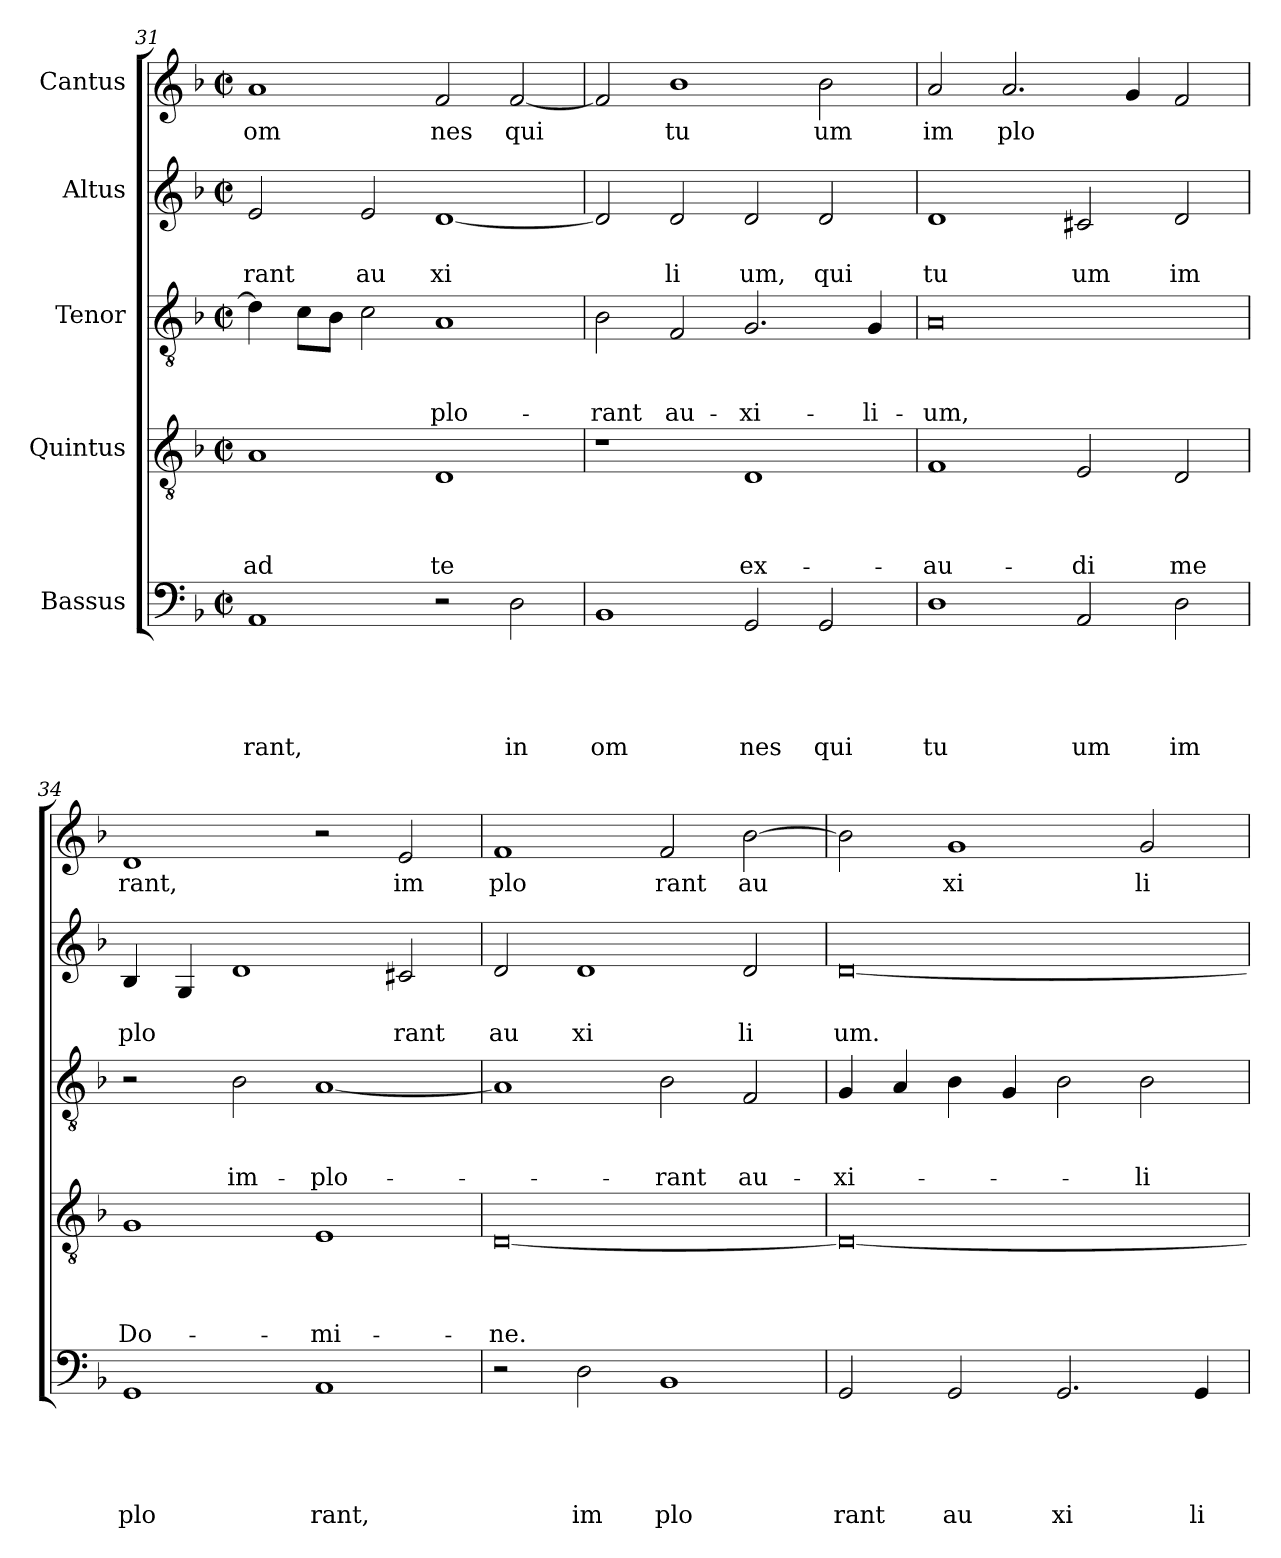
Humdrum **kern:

**kern	**text	**text	**text	**text	**text	**kern	**text	**text	**text	**text	**kern	**text	**text	**text	**kern	**text	**text	**kern	**text
*part5	*part5	*part5	*part5	*part5	*part5	*part4	*part4	*part4	*part4	*part4	*part3	*part3	*part3	*part3	*part2	*part2	*part2	*part1	*part1
*staff5	*staff5	*staff5	*staff5	*staff5	*staff5	*staff4	*staff4	*staff4	*staff4	*staff4	*staff3	*staff3	*staff3	*staff3	*staff2	*staff2	*staff2	*staff1	*staff1
*I"Bassus	*	*	*	*	*	*I"Quintus	*	*	*	*	*I"Tenor	*	*	*	*I"Altus	*	*	*I"Cantus	*
*clefF4	*	*	*	*	*	*clefGv2	*	*	*	*	*clefGv2	*	*	*	*clefG2	*	*	*clefG2	*
*k[b-]	*	*	*	*	*	*k[b-]	*	*	*	*	*k[b-]	*	*	*	*k[b-]	*	*	*k[b-]	*
*F:	*	*	*	*	*	*F:	*	*	*	*	*F:	*	*	*	*F:	*	*	*F:	*
*M2/2	*	*	*	*	*	*M2/2	*	*	*	*	*M2/2	*	*	*	*M2/2	*	*	*M2/2	*
*met(c|)	*	*	*	*	*	*met(c|)	*	*	*	*	*met(c|)	*	*	*	*met(c|)	*	*	*met(c|)	*
=31	=31	=31	=31	=31	=31	=31	=31	=31	=31	=31	=31	=31	=31	=31	=31	=31	=31	=31	=31
!	!	!	!	!	!LO:LY:b	!	!	!	!	!LO:LY:b	!	!	!	!	!	!	!LO:LY:b	!	!LO:LY:b
1AA	.	.	.	.	rant,	1A	.	.	.	ad	4d\]	.	.	.	2e/	.	rant	1a	om
.	.	.	.	.	.	.	.	.	.	.	8c\L	.	.	.	.	.	.	.	.
.	.	.	.	.	.	.	.	.	.	.	8B-\J	.	.	.	.	.	.	.	.
!	!	!	!	!	!	!	!	!	!	!	!	!	!	!	!	!	!LO:LY:b	!	!
.	.	.	.	.	.	.	.	.	.	.	2c\	.	.	.	2e/	.	au	.	.
!	!	!	!	!	!	!	!	!	!	!LO:LY:b	!	!	!	!LO:LY:b	!	!	!LO:LY:b	!	!LO:LY:b
2r	.	.	.	.	.	1D	.	.	.	te	1A	.	.	-plo-	[>1d	.	xi	2f/	nes
!	!	!	!	!	!LO:LY:b	!	!	!	!	!	!	!	!	!	!	!	!	!	!LO:LY:b
2D\	.	.	.	.	in	.	.	.	.	.	.	.	.	.	.	.	.	[>2f/	qui
!!LO:PB:g=z
=32	=32	=32	=32	=32	=32	=32	=32	=32	=32	=32	=32	=32	=32	=32	=32	=32	=32	=32	=32
!	!	!	!	!	!LO:LY:b	!	!	!	!	!	!	!	!	!LO:LY:b	!	!	!	!	!
1BB-	.	.	.	.	om	1r	.	.	.	.	2B-\	.	.	-rant	2d/]	.	.	2f/]	.
!	!	!	!	!	!	!	!	!	!	!	!	!	!	!LO:LY:b	!	!	!LO:LY:b	!	!LO:LY:b
.	.	.	.	.	.	.	.	.	.	.	2F/	.	.	au-	2d/	.	li	1b-	tu
!	!	!	!	!	!LO:LY:b	!	!	!	!	!LO:LY:b	!	!	!	!LO:LY:b	!	!	!LO:LY:b	!	!
2GG/	.	.	.	.	nes	1D	.	.	.	ex-	2.G/	.	.	-xi-	2d/	.	um,	.	.
!	!	!	!	!	!LO:LY:b	!	!	!	!	!	!	!	!	!	!	!	!LO:LY:b	!	!LO:LY:b
2GG/	.	.	.	.	qui	.	.	.	.	.	.	.	.	.	2d/	.	qui	2b-\	um
!	!	!	!	!	!	!	!	!	!	!	!	!	!	!LO:LY:b	!	!	!	!	!
.	.	.	.	.	.	.	.	.	.	.	4G/	.	.	-li-	.	.	.	.	.
=33	=33	=33	=33	=33	=33	=33	=33	=33	=33	=33	=33	=33	=33	=33	=33	=33	=33	=33	=33
!	!	!	!	!	!LO:LY:b	!	!	!	!	!LO:LY:b	!	!	!	!LO:LY:b	!	!	!LO:LY:b	!	!LO:LY:b
1D	.	.	.	.	tu	1F	.	.	.	-au-	0A	.	.	-um,	1d	.	tu	2a/	im
!	!	!	!	!	!	!	!	!	!	!	!	!	!	!	!	!	!	!	!LO:LY:b
.	.	.	.	.	.	.	.	.	.	.	.	.	.	.	.	.	.	2.a/	plo
!	!	!	!	!	!LO:LY:b	!	!	!	!	!LO:LY:b	!	!	!	!	!	!	!LO:LY:b	!	!
2AA/	.	.	.	.	um	2E/	.	.	.	-di	.	.	.	.	2c#X/	.	um	.	.
.	.	.	.	.	.	.	.	.	.	.	.	.	.	.	.	.	.	4g/	.
!	!	!	!	!	!LO:LY:b	!	!	!	!	!LO:LY:b	!	!	!	!	!	!	!LO:LY:b	!	!
2D\	.	.	.	.	im	2D/	.	.	.	me	.	.	.	.	2d/	.	im	2f/	.
=34	=34	=34	=34	=34	=34	=34	=34	=34	=34	=34	=34	=34	=34	=34	=34	=34	=34	=34	=34
!	!	!	!	!	!LO:LY:b	!	!	!	!	!LO:LY:b	!	!	!	!	!	!	!LO:LY:b	!	!LO:LY:b
1GG	.	.	.	.	plo	1G	.	.	.	Do-	2r	.	.	.	4B-/	.	plo	1d	rant,
.	.	.	.	.	.	.	.	.	.	.	.	.	.	.	4G/	.	.	.	.
!	!	!	!	!	!	!	!	!	!	!	!	!	!	!LO:LY:b	!	!	!	!	!
.	.	.	.	.	.	.	.	.	.	.	2B-\	.	.	im-	1d	.	.	.	.
!	!	!	!	!	!LO:LY:b	!	!	!	!	!LO:LY:b	!	!	!	!LO:LY:b	!	!	!	!	!
1AA	.	.	.	.	rant,	1E	.	.	.	-mi-	[<1A	.	.	-plo-	.	.	.	2r	.
!	!	!	!	!	!	!	!	!	!	!	!	!	!	!	!	!	!LO:LY:b	!	!LO:LY:b
.	.	.	.	.	.	.	.	.	.	.	.	.	.	.	2c#X/	.	rant	2e/	im
=35	=35	=35	=35	=35	=35	=35	=35	=35	=35	=35	=35	=35	=35	=35	=35	=35	=35	=35	=35
!	!	!	!	!	!	!	!	!	!	!LO:LY:b	!	!	!	!	!	!	!LO:LY:b	!	!LO:LY:b
2r	.	.	.	.	.	[<0D	.	.	.	-ne.	1A]	.	.	.	2d/	.	au	1f	plo
!	!	!	!	!	!LO:LY:b	!	!	!	!	!	!	!	!	!	!	!	!LO:LY:b	!	!
2D\	.	.	.	.	im	.	.	.	.	.	.	.	.	.	1d	.	xi	.	.
!	!	!	!	!	!LO:LY:b	!	!	!	!	!	!	!	!	!LO:LY:b	!	!	!	!	!LO:LY:b
1BB-	.	.	.	.	plo	.	.	.	.	.	2B-\	.	.	-rant	.	.	.	2f/	rant
!	!	!	!	!	!	!	!	!	!	!	!	!	!	!LO:LY:b	!	!	!LO:LY:b	!	!LO:LY:b
.	.	.	.	.	.	.	.	.	.	.	2F/	.	.	au-	2d/	.	li	[>2b-\	au
=36	=36	=36	=36	=36	=36	=36	=36	=36	=36	=36	=36	=36	=36	=36	=36	=36	=36	=36	=36
!	!	!	!	!	!LO:LY:b	!	!	!	!	!	!	!	!	!LO:LY:b	!	!	!LO:LY:b	!	!
2GG/	.	.	.	.	rant	0D_	.	.	.	.	4G/	.	.	-xi-	[<0d	.	um.	2b-\]	.
.	.	.	.	.	.	.	.	.	.	.	4A/	.	.	.	.	.	.	.	.
!	!	!	!	!	!LO:LY:b	!	!	!	!	!	!	!	!	!	!	!	!	!	!LO:LY:b
2GG/	.	.	.	.	au	.	.	.	.	.	4B-\	.	.	.	.	.	.	1g	xi
.	.	.	.	.	.	.	.	.	.	.	4G/	.	.	.	.	.	.	.	.
!	!	!	!	!	!LO:LY:b	!	!	!	!	!	!	!	!	!	!	!	!	!	!
2.GG/	.	.	.	.	xi	.	.	.	.	.	2B-\	.	.	.	.	.	.	.	.
!	!	!	!	!	!	!	!	!	!	!	!	!	!	!LO:LY:b	!	!	!	!	!LO:LY:b
.	.	.	.	.	.	.	.	.	.	.	2B-\	.	.	-li-	.	.	.	2g/	li
!	!	!	!	!	!LO:LY:b	!	!	!	!	!	!	!	!	!	!	!	!	!	!
4GG/	.	.	.	.	li	.	.	.	.	.	.	.	.	.	.	.	.	.	.
=	=	=	=	=	=	=	=	=	=	=	=	=	=	=	=	=	=	=	=
*-	*-	*-	*-	*-	*-	*-	*-	*-	*-	*-	*-	*-	*-	*-	*-	*-	*-	*-	*-
